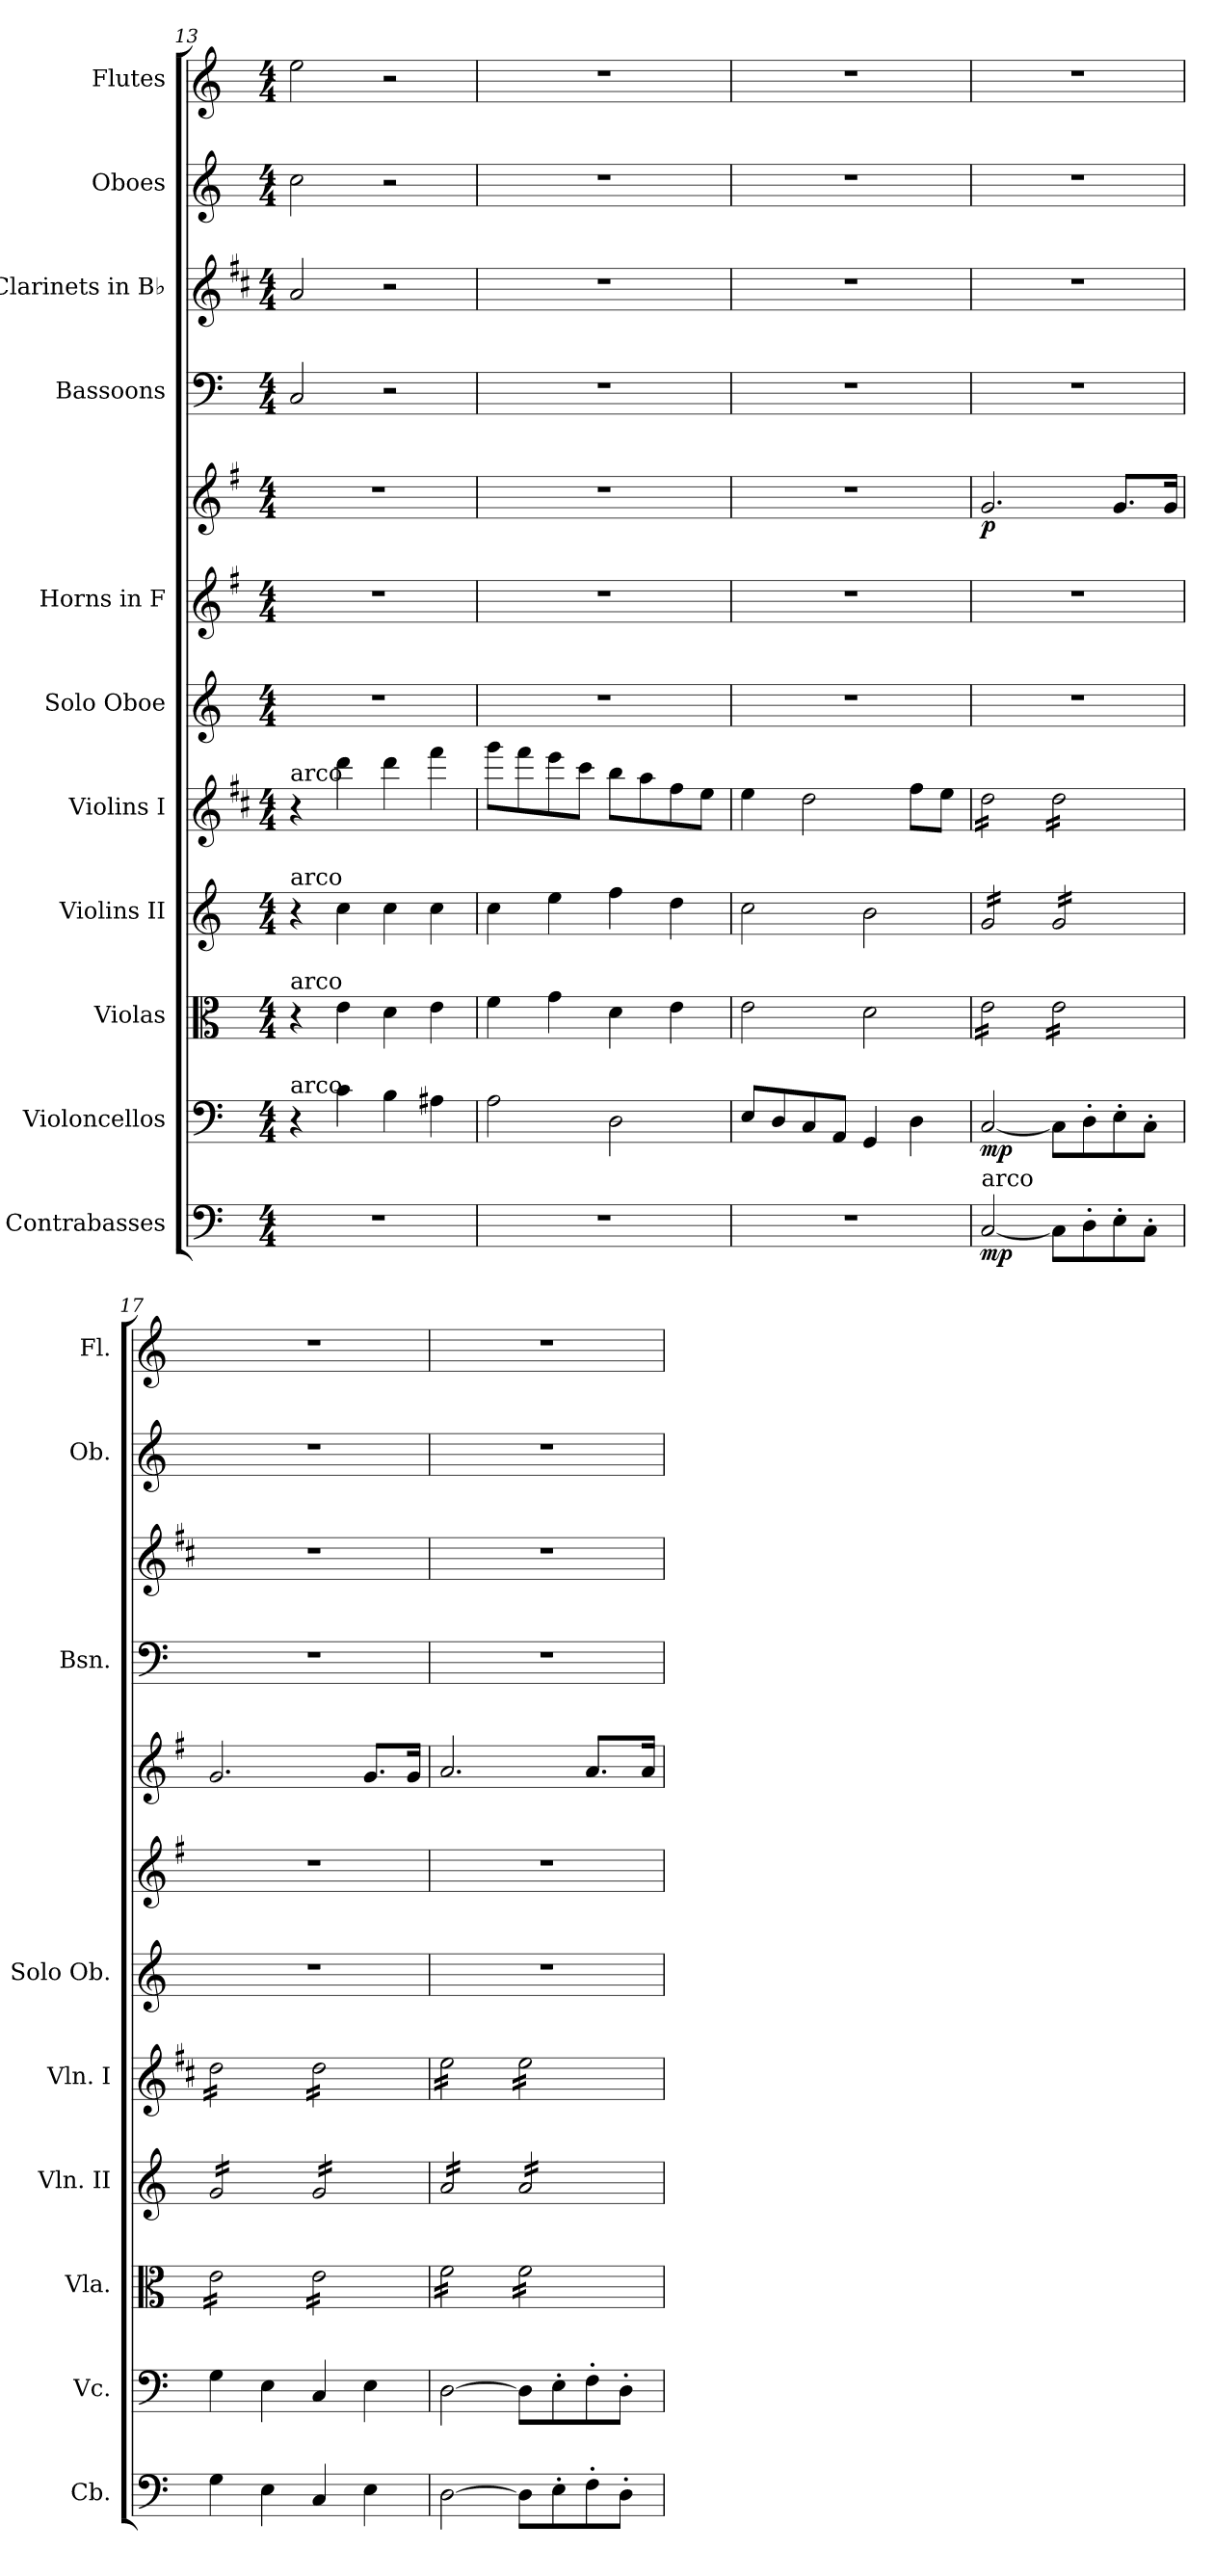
**kern	**dynam	**kern	**dynam	**kern	**kern	**kern	**kern	**kern	**kern	**dynam	**kern	**kern	**kern	**kern
*part11	*part11	*part10	*part10	*part9	*part8	*part7	*part6	*part5	*part5	*part5	*part4	*part3	*part2	*part1
*staff12	*staff12	*staff11	*staff11	*staff10	*staff9	*staff8	*staff7	*staff6	*staff5	*staff5/6	*staff4	*staff3	*staff2	*staff1
*I"Contrabasses	*	*I"Violoncellos	*	*I"Violas	*I"Violins II	*I"Violins I	*I"Solo Oboe	*I"Horns in F	*	*	*I"Bassoons	*I"Clarinets in B♭	*I"Oboes	*I"Flutes
*I'Cb.	*	*I'Vc.	*	*I'Vla.	*I'Vln. II	*I'Vln. I	*I'Solo Ob.	*	*	*	*I'Bsn.	*	*I'Ob.	*I'Fl.
*clefF4	*	*clefF4	*	*clefC3	*clefG2	*clefG2	*clefG2	*clefG2	*clefG2	*	*clefF4	*clefG2	*clefG2	*clefG2
*ITrd7c12	*	*	*	*	*	*ITrd1c2	*	*ITrd4c7	*ITrd4c7	*	*	*ITrd1c2	*	*
*k[]	*	*k[]	*	*k[]	*k[]	*k[]	*k[]	*k[]	*k[]	*	*k[]	*k[]	*k[]	*k[]
*M4/4	*	*M4/4	*	*M4/4	*M4/4	*M4/4	*M4/4	*M4/4	*M4/4	*	*M4/4	*M4/4	*M4/4	*M4/4
=13	=13	=13	=13	=13	=13	=13	=13	=13	=13	=13	=13	=13	=13	=13
!	!	!	!	!	!	!LO:TX:a:t=arco	!	!	!	!	!	!	!	!
!	!	!	!	!	!LO:TX:a:t=arco	!	!	!	!	!	!	!	!	!
!	!	!	!	!LO:TX:a:t=arco	!	!	!	!	!	!	!	!	!	!
!	!	!LO:TX:a:t=arco	!	!	!	!	!	!	!	!	!	!	!	!
1r	.	4r	.	4r	4r	4r	1r	1r	1r	.	2C/	2g/	2cc\	2ee\
.	.	4c\	.	4e\	4cc\	4ccc\	.	.	.	.	.	.	.	.
.	.	4B\	.	4d\	4cc\	4ccc\	.	.	.	.	2r	2r	2r	2r
.	.	4A#X\	.	4e\	4cc\	4eee\	.	.	.	.	.	.	.	.
=14	=14	=14	=14	=14	=14	=14	=14	=14	=14	=14	=14	=14	=14	=14
1r	.	2A\	.	4f\	4cc\	8fff\L	1r	1r	1r	.	1r	1r	1r	1r
.	.	.	.	.	.	8eee\	.	.	.	.	.	.	.	.
.	.	.	.	4g\	4ee\	8ddd\	.	.	.	.	.	.	.	.
.	.	.	.	.	.	8bb\J	.	.	.	.	.	.	.	.
.	.	2D\	.	4d\	4ff\	8aa\L	.	.	.	.	.	.	.	.
.	.	.	.	.	.	8gg\	.	.	.	.	.	.	.	.
.	.	.	.	4e\	4dd\	8ee\	.	.	.	.	.	.	.	.
.	.	.	.	.	.	8dd\J	.	.	.	.	.	.	.	.
=15	=15	=15	=15	=15	=15	=15	=15	=15	=15	=15	=15	=15	=15	=15
1r	.	8E/L	.	2e\	2cc\	4dd\	1r	1r	1r	.	1r	1r	1r	1r
.	.	8D/	.	.	.	.	.	.	.	.	.	.	.	.
.	.	8C/	.	.	.	2cc\	.	.	.	.	.	.	.	.
.	.	8AA/J	.	.	.	.	.	.	.	.	.	.	.	.
.	.	4GG/	.	2d\	2b\	.	.	.	.	.	.	.	.	.
.	.	4D\	.	.	.	8ee\L	.	.	.	.	.	.	.	.
.	.	.	.	.	.	8dd\J	.	.	.	.	.	.	.	.
!!LO:PB:g=z
=16	=16	=16	=16	=16	=16	=16	=16	=16	=16	=16	=16	=16	=16	=16
!LO:TX:a:t=arco	!	!	!	!	!	!	!	!	!	!	!	!	!	!
!	!LO:DY:b	!	!LO:DY:b	!	!	!	!	!	!	!LO:DY:b	!	!	!	!
*	*	*	*	*tremolo	*	*	*	*	*	*	*	*	*	*
*	*	*	*	*	*tremolo	*	*	*	*	*	*	*	*	*
*	*	*	*	*	*	*tremolo	*	*	*	*	*	*	*	*
[2CC/	mp	[2C/	mp	16e\LL	16g/LL	16cc\LL	1r	1r	2.c/	p	1r	1r	1r	1r
.	.	.	.	16e\	16g/	16cc\	.	.	.	.	.	.	.	.
.	.	.	.	16e\	16g/	16cc\	.	.	.	.	.	.	.	.
.	.	.	.	16e\	16g/	16cc\	.	.	.	.	.	.	.	.
.	.	.	.	16e\	16g/	16cc\	.	.	.	.	.	.	.	.
.	.	.	.	16e\	16g/	16cc\	.	.	.	.	.	.	.	.
.	.	.	.	16e\	16g/	16cc\	.	.	.	.	.	.	.	.
.	.	.	.	16e\JJ	16g/JJ	16cc\JJ	.	.	.	.	.	.	.	.
8CC\L]	.	8C\L]	.	16e\LL	16g/LL	16cc\LL	.	.	.	.	.	.	.	.
.	.	.	.	16e\	16g/	16cc\	.	.	.	.	.	.	.	.
8DD'\	.	8D'\	.	16e\	16g/	16cc\	.	.	.	.	.	.	.	.
.	.	.	.	16e\	16g/	16cc\	.	.	.	.	.	.	.	.
8EE'\	.	8E'\	.	16e\	16g/	16cc\	.	.	8.c/L	.	.	.	.	.
.	.	.	.	16e\	16g/	16cc\	.	.	.	.	.	.	.	.
8CC'\J	.	8C'\J	.	16e\	16g/	16cc\	.	.	.	.	.	.	.	.
.	.	.	.	16e\JJ	16g/JJ	16cc\JJ	.	.	16c/Jk	.	.	.	.	.
=17	=17	=17	=17	=17	=17	=17	=17	=17	=17	=17	=17	=17	=17	=17
4GG\	.	4G\	.	16e\LL	16g/LL	16cc\LL	1r	1r	2.c/	.	1r	1r	1r	1r
.	.	.	.	16e\	16g/	16cc\	.	.	.	.	.	.	.	.
.	.	.	.	16e\	16g/	16cc\	.	.	.	.	.	.	.	.
.	.	.	.	16e\	16g/	16cc\	.	.	.	.	.	.	.	.
4EE\	.	4E\	.	16e\	16g/	16cc\	.	.	.	.	.	.	.	.
.	.	.	.	16e\	16g/	16cc\	.	.	.	.	.	.	.	.
.	.	.	.	16e\	16g/	16cc\	.	.	.	.	.	.	.	.
.	.	.	.	16e\JJ	16g/JJ	16cc\JJ	.	.	.	.	.	.	.	.
4CC/	.	4C/	.	16e\LL	16g/LL	16cc\LL	.	.	.	.	.	.	.	.
.	.	.	.	16e\	16g/	16cc\	.	.	.	.	.	.	.	.
.	.	.	.	16e\	16g/	16cc\	.	.	.	.	.	.	.	.
.	.	.	.	16e\	16g/	16cc\	.	.	.	.	.	.	.	.
4EE\	.	4E\	.	16e\	16g/	16cc\	.	.	8.c/L	.	.	.	.	.
.	.	.	.	16e\	16g/	16cc\	.	.	.	.	.	.	.	.
.	.	.	.	16e\	16g/	16cc\	.	.	.	.	.	.	.	.
.	.	.	.	16e\JJ	16g/JJ	16cc\JJ	.	.	16c/Jk	.	.	.	.	.
=18	=18	=18	=18	=18	=18	=18	=18	=18	=18	=18	=18	=18	=18	=18
[2DD\	.	[2D\	.	16f\LL	16a/LL	16dd\LL	1r	1r	2.d/	.	1r	1r	1r	1r
.	.	.	.	16f\	16a/	16dd\	.	.	.	.	.	.	.	.
.	.	.	.	16f\	16a/	16dd\	.	.	.	.	.	.	.	.
.	.	.	.	16f\	16a/	16dd\	.	.	.	.	.	.	.	.
.	.	.	.	16f\	16a/	16dd\	.	.	.	.	.	.	.	.
.	.	.	.	16f\	16a/	16dd\	.	.	.	.	.	.	.	.
.	.	.	.	16f\	16a/	16dd\	.	.	.	.	.	.	.	.
.	.	.	.	16f\JJ	16a/JJ	16dd\JJ	.	.	.	.	.	.	.	.
8DD\L]	.	8D\L]	.	16f\LL	16a/LL	16dd\LL	.	.	.	.	.	.	.	.
.	.	.	.	16f\	16a/	16dd\	.	.	.	.	.	.	.	.
8EE'\	.	8E'\	.	16f\	16a/	16dd\	.	.	.	.	.	.	.	.
.	.	.	.	16f\	16a/	16dd\	.	.	.	.	.	.	.	.
8FF'\	.	8F'\	.	16f\	16a/	16dd\	.	.	8.d/L	.	.	.	.	.
.	.	.	.	16f\	16a/	16dd\	.	.	.	.	.	.	.	.
8DD'\J	.	8D'\J	.	16f\	16a/	16dd\	.	.	.	.	.	.	.	.
.	.	.	.	16f\JJ	16a/JJ	16dd\JJ	.	.	16d/Jk	.	.	.	.	.
*	*	*	*	*	*	*Xtremolo	*	*	*	*	*	*	*	*
*	*	*	*	*	*Xtremolo	*	*	*	*	*	*	*	*	*
*	*	*	*	*Xtremolo	*	*	*	*	*	*	*	*	*	*
=	=	=	=	=	=	=	=	=	=	=	=	=	=	=
*-	*-	*-	*-	*-	*-	*-	*-	*-	*-	*-	*-	*-	*-	*-
